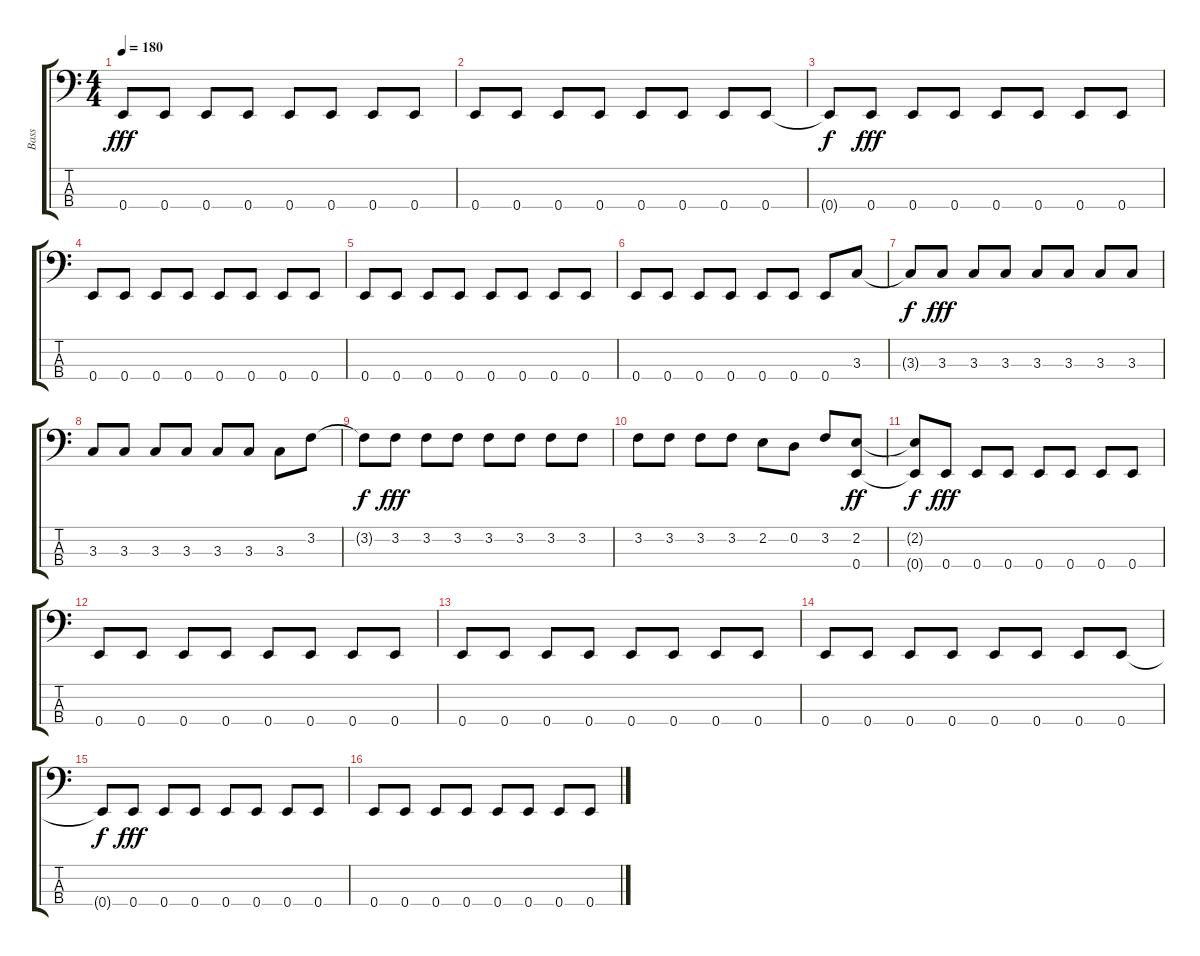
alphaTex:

\track ("Bass" "Bass") {instrument electricbassfinger}
\staff {score tabs}
\tuning (G2 D2 A1 E1) {hide}
\ts (4 4)
\tempo 180
\clef f4
\ks c
0.4.8{dy fff} 0.4.8 0.4.8 0.4.8 0.4.8 0.4.8 0.4.8 0.4.8 |
0.4.8 0.4.8 0.4.8 0.4.8 0.4.8 0.4.8 0.4.8 0.4.8 |
0.4{t}.8{dy f} 0.4.8{dy fff} 0.4.8 0.4.8 0.4.8 0.4.8 0.4.8 0.4.8 |
0.4.8 0.4.8 0.4.8 0.4.8 0.4.8 0.4.8 0.4.8 0.4.8 |
0.4.8 0.4.8 0.4.8 0.4.8 0.4.8 0.4.8 0.4.8 0.4.8 |
0.4.8 0.4.8 0.4.8 0.4.8 0.4.8 0.4.8 0.4.8 3.3.8 |
3.3{t}.8{dy f} 3.3.8{dy fff} 3.3.8 3.3.8 3.3.8 3.3.8 3.3.8 3.3.8 |
3.3.8 3.3.8 3.3.8 3.3.8 3.3.8 3.3.8 3.3.8 3.2.8 |
3.2{t}.8{dy f} 3.2.8{dy fff} 3.2.8 3.2.8 3.2.8 3.2.8 3.2.8 3.2.8 |
3.2.8 3.2.8 3.2.8 3.2.8 2.2.8 0.2.8 3.2.8 (2.2 0.4).8{dy ff} |
(2.2{t} 0.4{t}).8{dy f} 0.4.8{dy fff} 0.4.8 0.4.8 0.4.8 0.4.8 0.4.8 0.4.8 |
0.4.8 0.4.8 0.4.8 0.4.8 0.4.8 0.4.8 0.4.8 0.4.8 |
0.4.8 0.4.8 0.4.8 0.4.8 0.4.8 0.4.8 0.4.8 0.4.8 |
0.4.8 0.4.8 0.4.8 0.4.8 0.4.8 0.4.8 0.4.8 0.4.8 |
0.4{t}.8{dy f} 0.4.8{dy fff} 0.4.8 0.4.8 0.4.8 0.4.8 0.4.8 0.4.8 |
0.4.8 0.4.8 0.4.8 0.4.8 0.4.8 0.4.8 0.4.8 0.4.8
